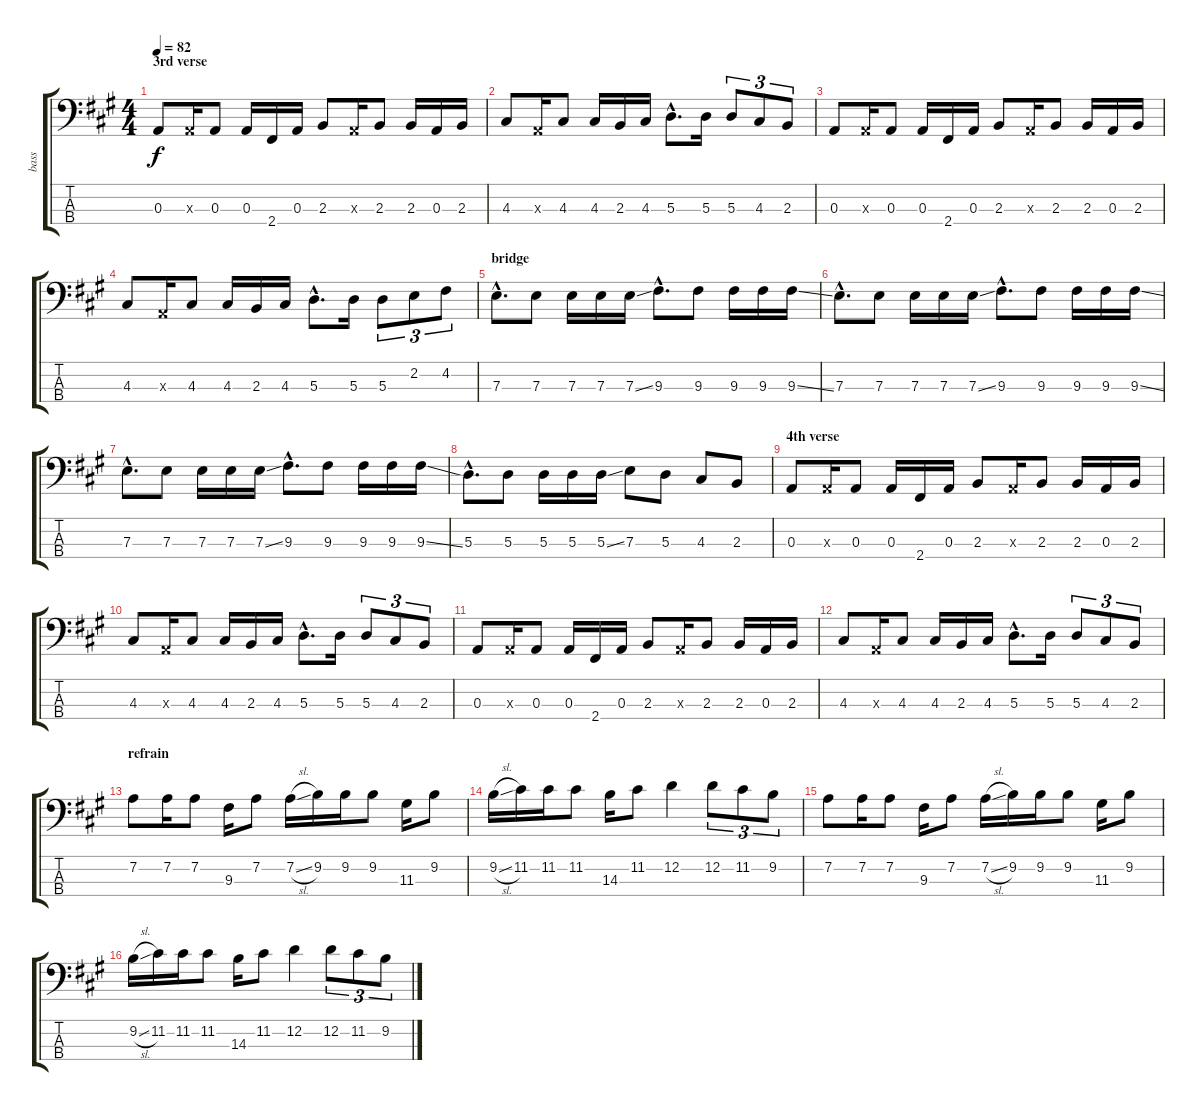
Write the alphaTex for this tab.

\track ("bass" "bass") {instrument electricbassfinger}
\staff {score tabs}
\tuning (G2 D2 A1 E1) {hide}
\ts (4 4)
\section ("" "3rd verse")
\tempo 82
\clef f4
\ks a
0.3.8{dy f} 0.3{x}.16 0.3.8 0.3.16 2.4.16 0.3.16 2.3.8 0.3{x}.16 2.3.8 2.3.16 0.3.16 2.3.16 |
4.3.8 0.3{x}.16 4.3.8 4.3.16 2.3.16 4.3.16 5.3{hac}.8{d} 5.3.16 5.3.8{tu (3 2)} 4.3.8{tu (3 2)} 2.3.8{tu (3 2)} |
0.3.8 0.3{x}.16 0.3.8 0.3.16 2.4.16 0.3.16 2.3.8 0.3{x}.16 2.3.8 2.3.16 0.3.16 2.3.16 |
4.3.8 0.3{x}.16 4.3.8 4.3.16 2.3.16 4.3.16 5.3{hac}.8{d} 5.3.16 5.3.8{tu (3 2)} 2.2.8{tu (3 2)} 4.2.8{tu (3 2)} |
\section ("" "bridge")
7.3{hac}.8{d} 7.3.8 7.3.16 7.3.16 7.3{ss}.16 9.3{hac}.8{d} 9.3.8 9.3.16 9.3.16 9.3{ss}.16 |
7.3{hac}.8{d} 7.3.8 7.3.16 7.3.16 7.3{ss}.16 9.3{hac}.8{d} 9.3.8 9.3.16 9.3.16 9.3{ss}.16 |
7.3{hac}.8{d} 7.3.8 7.3.16 7.3.16 7.3{ss}.16 9.3{hac}.8{d} 9.3.8 9.3.16 9.3.16 9.3{ss}.16 |
5.3{hac}.8{d} 5.3.8 5.3.16 5.3.16 5.3{ss}.16 7.3.8 5.3.8 4.3.8 2.3.8 |
\section ("" "4th verse")
0.3.8 0.3{x}.16 0.3.8 0.3.16 2.4.16 0.3.16 2.3.8 0.3{x}.16 2.3.8 2.3.16 0.3.16 2.3.16 |
4.3.8 0.3{x}.16 4.3.8 4.3.16 2.3.16 4.3.16 5.3{hac}.8{d} 5.3.16 5.3.8{tu (3 2)} 4.3.8{tu (3 2)} 2.3.8{tu (3 2)} |
0.3.8 0.3{x}.16 0.3.8 0.3.16 2.4.16 0.3.16 2.3.8 0.3{x}.16 2.3.8 2.3.16 0.3.16 2.3.16 |
4.3.8 0.3{x}.16 4.3.8 4.3.16 2.3.16 4.3.16 5.3{hac}.8{d} 5.3.16 5.3.8{tu (3 2)} 4.3.8{tu (3 2)} 2.3.8{tu (3 2)} |
\section ("" "refrain")
7.2.8 7.2.16 7.2.8 9.3.16 7.2.8 7.2{sl}.16 9.2.16 9.2.16 9.2.8 11.3.16 9.2.8 |
9.2{sl}.16 11.2.16 11.2.16 11.2.8 14.3.16 11.2.8 12.2.4 12.2.8{tu (3 2)} 11.2.8{tu (3 2)} 9.2.8{tu (3 2)} |
7.2.8 7.2.16 7.2.8 9.3.16 7.2.8 7.2{sl}.16 9.2.16 9.2.16 9.2.8 11.3.16 9.2.8 |
9.2{sl}.16 11.2.16 11.2.16 11.2.8 14.3.16 11.2.8 12.2.4 12.2.8{tu (3 2)} 11.2.8{tu (3 2)} 9.2.8{tu (3 2)}
